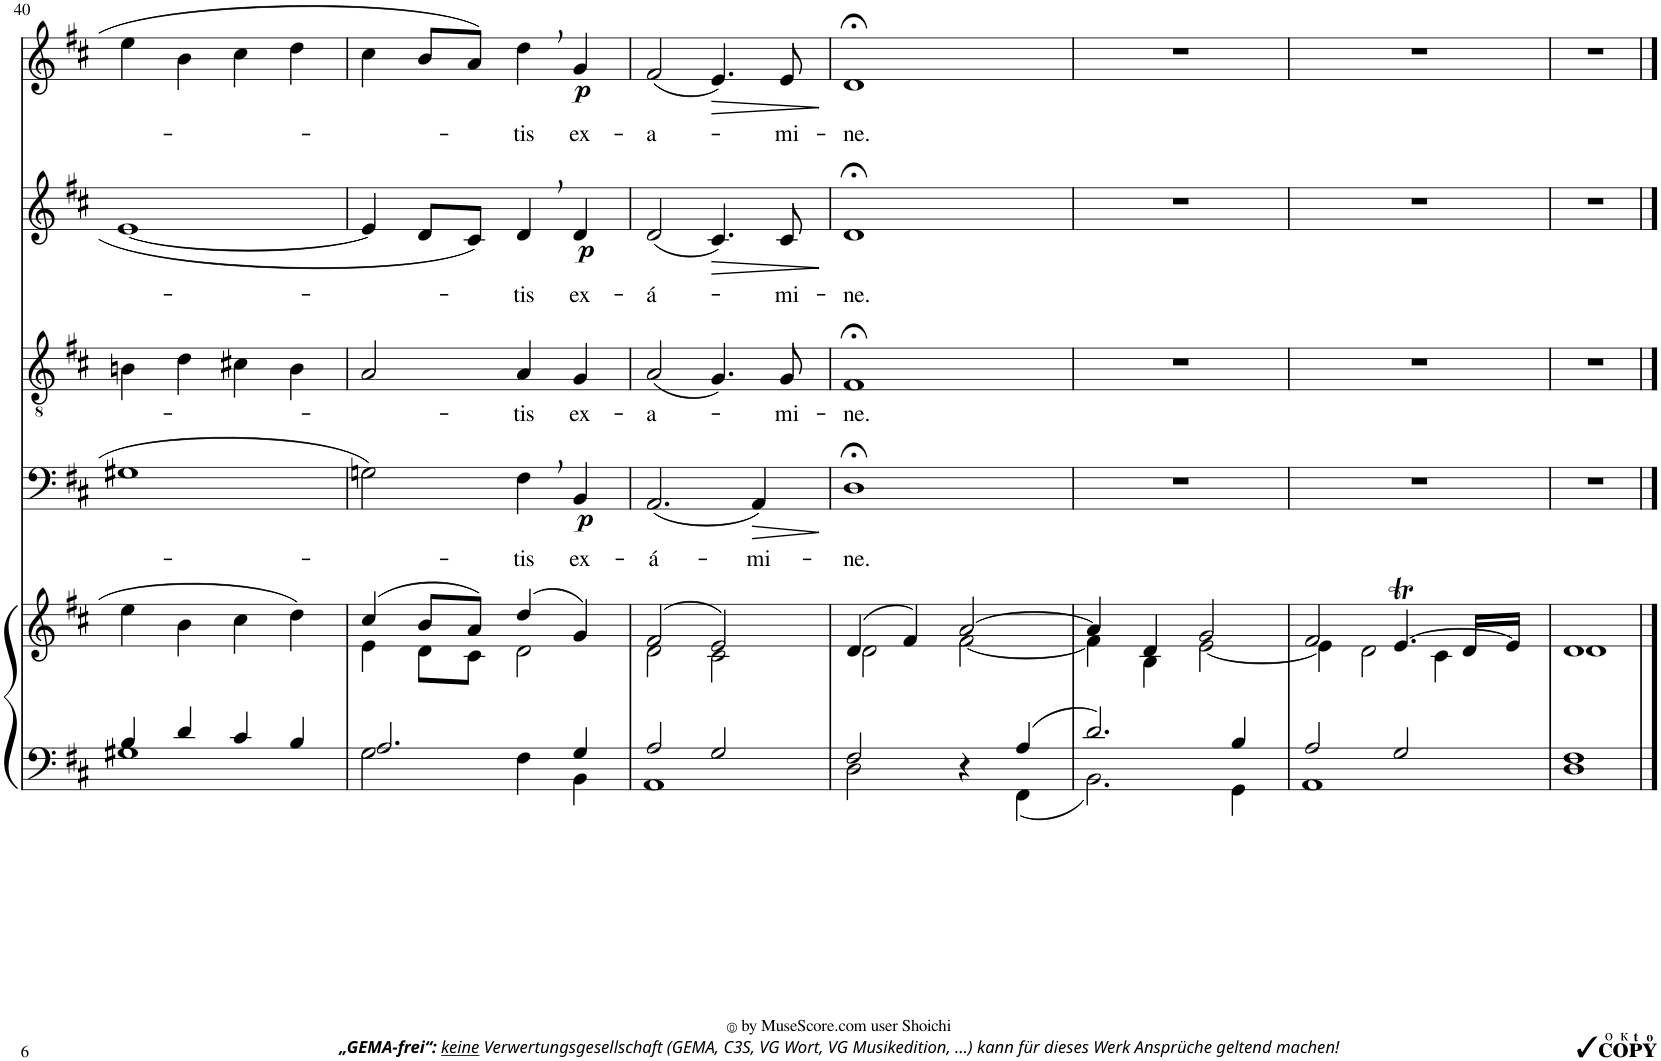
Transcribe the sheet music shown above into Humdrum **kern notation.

**kern	**kern	**kern	**text	**dynam	**kern	**text	**kern	**text	**dynam	**kern	**text	**dynam
*part5	*part5	*part4	*part4	*part4	*part3	*part3	*part2	*part2	*part2	*part1	*part1	*part1
*staff6	*staff5	*staff4	*staff4	*staff4	*staff3	*staff3	*staff2	*staff2	*staff2	*staff1	*staff1	*staff1
*I"Organ	*	*I"Bass	*	*	*I"Tenor	*	*I"Alto	*	*	*I"Soprano	*	*
!!LO:PB:g=z
*clefF4	*clefG2	*clefF4	*	*	*clefGv2	*	*clefG2	*	*	*clefG2	*	*
*k[f#c#]	*k[f#c#]	*k[f#c#]	*	*	*k[f#c#]	*	*k[f#c#]	*	*	*k[f#c#]	*	*
*M4/4	*M4/4	*M4/4	*	*	*M4/4	*	*M4/4	*	*	*M4/4	*	*
*met(c|)	*met(c|)	*met(c|)	*	*	*met(c|)	*	*met(c|)	*	*	*met(c|)	*	*
=40	=40	=40	=40	=40	=40	=40	=40	=40	=40	=40	=40	=40
*^	*	*	*	*	*	*	*	*	*	*	*	*
4B/	1G#X	4ee\	1G#X	.	.	4Bn\	.	[1e	.	.	4ee\	.	.
4d/	.	4b\	.	.	.	4d\	.	.	.	.	4b\	.	.
4c#/	.	4cc#\	.	.	.	4c#X\	.	.	.	.	4cc#\	.	.
4B/	.	4dd\	.	.	.	4B\	.	.	.	.	4dd\	.	.
=41	=41	=41	=41	=41	=41	=41	=41	=41	=41	=41	=41	=41	=41
*	*	*^	*	*	*	*	*	*	*	*	*	*	*
2.A/	2G\	(4cc#/	4e\	2Gn\	.	.	2A/	.	4e/]	.	.	4cc#\	.	.
.	.	8b/L	8d\L	.	.	.	.	.	8d/L	.	.	8b/L	.	.
.	.	8a/J)	8c#\J	.	.	.	.	.	8c#/J	.	.	8a/J	.	.
!	!	!	!	!	!LO:LY:b	!	!	!LO:LY:b	!	!LO:LY:b	!	!	!LO:LY:b	!
.	4F#\	(4dd/	2d\	4F#,\	tis	.	4A/	tis	4d,/	-tis	.	4dd,\	tis	.
!	!	!	!	!	!LO:LY:b	!LO:DY:b	!	!LO:LY:b	!	!LO:LY:b	!LO:DY:b	!	!LO:LY:b	!LO:DY:b
4G/	4BB\	4g/)	.	4BB/	ex-	p	4G/	ex-	4d/	ex-	p	4g/	ex-	p
=42	=42	=42	=42	=42	=42	=42	=42	=42	=42	=42	=42	=42	=42	=42
!	!	!	!	!	!LO:LY:b	!	!	!LO:LY:b	!	!LO:LY:b	!	!	!LO:LY:b	!
2A/	1AA	(2f#/	2d\	(2.AA/	-á-	.	(2A/	-a-	(2d/	-á-	.	(2f#/	-a-	.
!	!	!	!	!	!	!	!	!	!	!	!LO:HP:b	!	!	!LO:HP:b
2G/	.	2e/)	2c#\	.	.	.	4.G/)	.	4.c#/)	.	>	4.e/)	.	>
!	!	!	!	!	!LO:LY:b	!LO:HP:b	!	!	!	!	!	!	!	!
.	.	.	.	4AA/)	-mi-	>	.	.	.	.	.	.	.	.
!	!	!	!	!	!	!	!	!LO:LY:b	!	!LO:LY:b	!	!	!LO:LY:b	!
.	.	.	.	.	.	.	8G/	-mi-	8c#/	-mi-	.	8e/	-mi-	.
*v	*v	*	*	*	*	*	*	*	*	*	*	*	*	*
*	*v	*v	*	*	*	*	*	*	*	*	*	*	*
.	.	.	.	]	.	.	.	.	]	.	.	]
=43	=43	=43	=43	=43	=43	=43	=43	=43	=43	=43	=43	=43
*^	*^	*	*	*	*	*	*	*	*	*	*	*
!	!	!	!	!	!LO:LY:b	!	!	!LO:LY:b	!	!LO:LY:b	!	!	!LO:LY:b	!
2F#/	2D\	(4d/	2d\	1D;<	-ne.	.	1F#;<	-ne.	1d;<	-ne.	.	1d;<	-ne.	.
.	.	4f#/)	.	.	.	.	.	.	.	.	.	.	.	.
4r	4ryy	[2a/	[2f#\	.	.	.	.	.	.	.	.	.	.	.
4A/	4FF#\	.	.	.	.	.	.	.	.	.	.	.	.	.
=44	=44	=44	=44	=44	=44	=44	=44	=44	=44	=44	=44	=44	=44	=44
2.d/	2.BB\	4a/]	4f#\]	1r	.	.	1r	.	1r	.	.	1r	.	.
.	.	4d/	4B\	.	.	.	.	.	.	.	.	.	.	.
.	.	2g/	[2e\	.	.	.	.	.	.	.	.	.	.	.
4B/	4GG\	.	.	.	.	.	.	.	.	.	.	.	.	.
=45	=45	=45	=45	=45	=45	=45	=45	=45	=45	=45	=45	=45	=45	=45
2A/	1AA	2f#/	4e\]	1r	.	.	1r	.	1r	.	.	1r	.	.
.	.	.	2d\	.	.	.	.	.	.	.	.	.	.	.
2G/	.	[4.eT/	.	.	.	.	.	.	.	.	.	.	.	.
.	.	.	4c#\	.	.	.	.	.	.	.	.	.	.	.
.	.	16d/LL	.	.	.	.	.	.	.	.	.	.	.	.
.	.	16e/JJ]	.	.	.	.	.	.	.	.	.	.	.	.
=46	=46	=46	=46	=46	=46	=46	=46	=46	=46	=46	=46	=46	=46	=46
1F#	1D	1d	1d	1r	.	.	1r	.	1r	.	.	1r	.	.
*v	*v	*	*	*	*	*	*	*	*	*	*	*	*	*
*	*v	*v	*	*	*	*	*	*	*	*	*	*	*
==	==	==	==	==	==	==	==	==	==	==	==	==
*-	*-	*-	*-	*-	*-	*-	*-	*-	*-	*-	*-	*-
